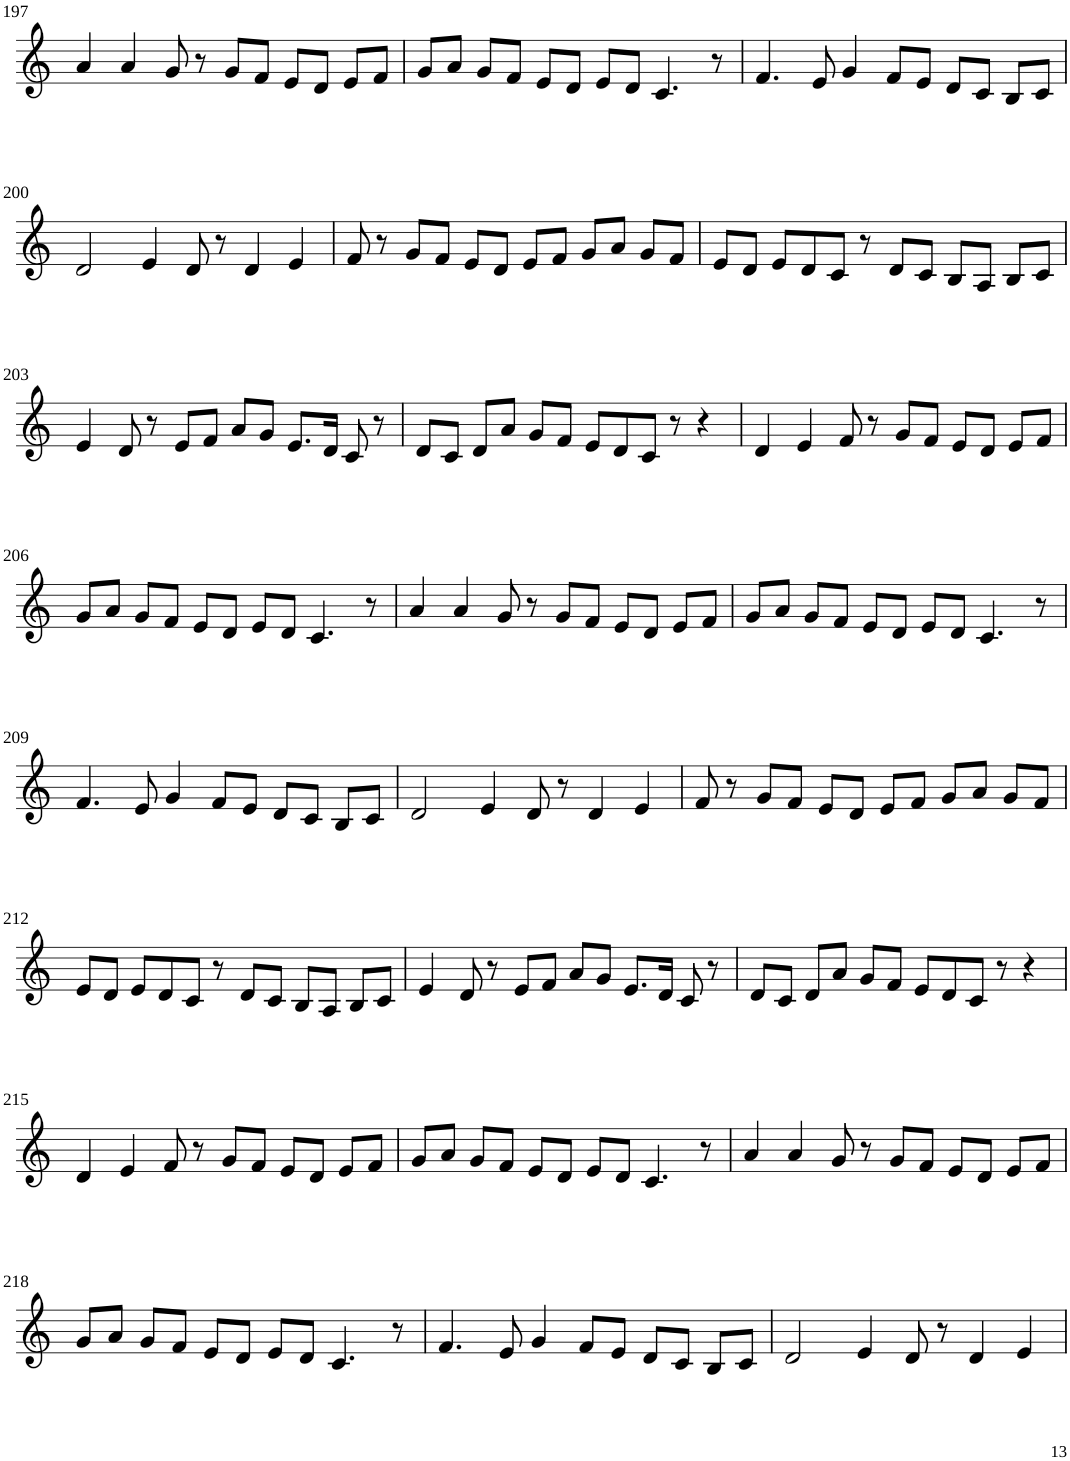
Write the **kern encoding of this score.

**kern
*part1
*staff1
*I"Violin
!!LO:PB:g=z
*clefG2
*k[]
*M6/4
=197
4a/
4a/
8g/
8r
8g/L
8f/J
8e/L
8d/J
8e/L
8f/J
=198
8g/L
8a/J
8g/L
8f/J
8e/L
8d/J
8e/L
8d/J
4.c/
8r
=199
4.f/
8e/
4g/
8f/L
8e/J
8d/L
8c/J
8B/L
8c/J
!!LO:LB:g=z
=200
2d/
4e/
8d/
8r
4d/
4e/
=201
8f/
8r
8g/L
8f/J
8e/L
8d/J
8e/L
8f/J
8g/L
8a/J
8g/L
8f/J
=202
8e/L
8d/J
8e/L
8d/
8c/J
8r
8d/L
8c/J
8B/L
8A/J
8B/L
8c/J
!!LO:LB:g=z
=203
4e/
8d/
8r
8e/L
8f/J
8a/L
8g/J
8.e/L
16d/Jk
8c/
8r
=204
8d/L
8c/J
8d/L
8a/J
8g/L
8f/J
8e/L
8d/
8c/J
8r
4r
=205
4d/
4e/
8f/
8r
8g/L
8f/J
8e/L
8d/J
8e/L
8f/J
!!LO:LB:g=z
=206
8g/L
8a/J
8g/L
8f/J
8e/L
8d/J
8e/L
8d/J
4.c/
8r
=207
4a/
4a/
8g/
8r
8g/L
8f/J
8e/L
8d/J
8e/L
8f/J
=208
8g/L
8a/J
8g/L
8f/J
8e/L
8d/J
8e/L
8d/J
4.c/
8r
!!LO:LB:g=z
=209
4.f/
8e/
4g/
8f/L
8e/J
8d/L
8c/J
8B/L
8c/J
=210
2d/
4e/
8d/
8r
4d/
4e/
=211
8f/
8r
8g/L
8f/J
8e/L
8d/J
8e/L
8f/J
8g/L
8a/J
8g/L
8f/J
!!LO:LB:g=z
=212
8e/L
8d/J
8e/L
8d/
8c/J
8r
8d/L
8c/J
8B/L
8A/J
8B/L
8c/J
=213
4e/
8d/
8r
8e/L
8f/J
8a/L
8g/J
8.e/L
16d/Jk
8c/
8r
=214
8d/L
8c/J
8d/L
8a/J
8g/L
8f/J
8e/L
8d/
8c/J
8r
4r
!!LO:LB:g=z
=215
4d/
4e/
8f/
8r
8g/L
8f/J
8e/L
8d/J
8e/L
8f/J
=216
8g/L
8a/J
8g/L
8f/J
8e/L
8d/J
8e/L
8d/J
4.c/
8r
=217
4a/
4a/
8g/
8r
8g/L
8f/J
8e/L
8d/J
8e/L
8f/J
!!LO:LB:g=z
=218
8g/L
8a/J
8g/L
8f/J
8e/L
8d/J
8e/L
8d/J
4.c/
8r
=219
4.f/
8e/
4g/
8f/L
8e/J
8d/L
8c/J
8B/L
8c/J
=220
2d/
4e/
8d/
8r
4d/
4e/
=
*-
